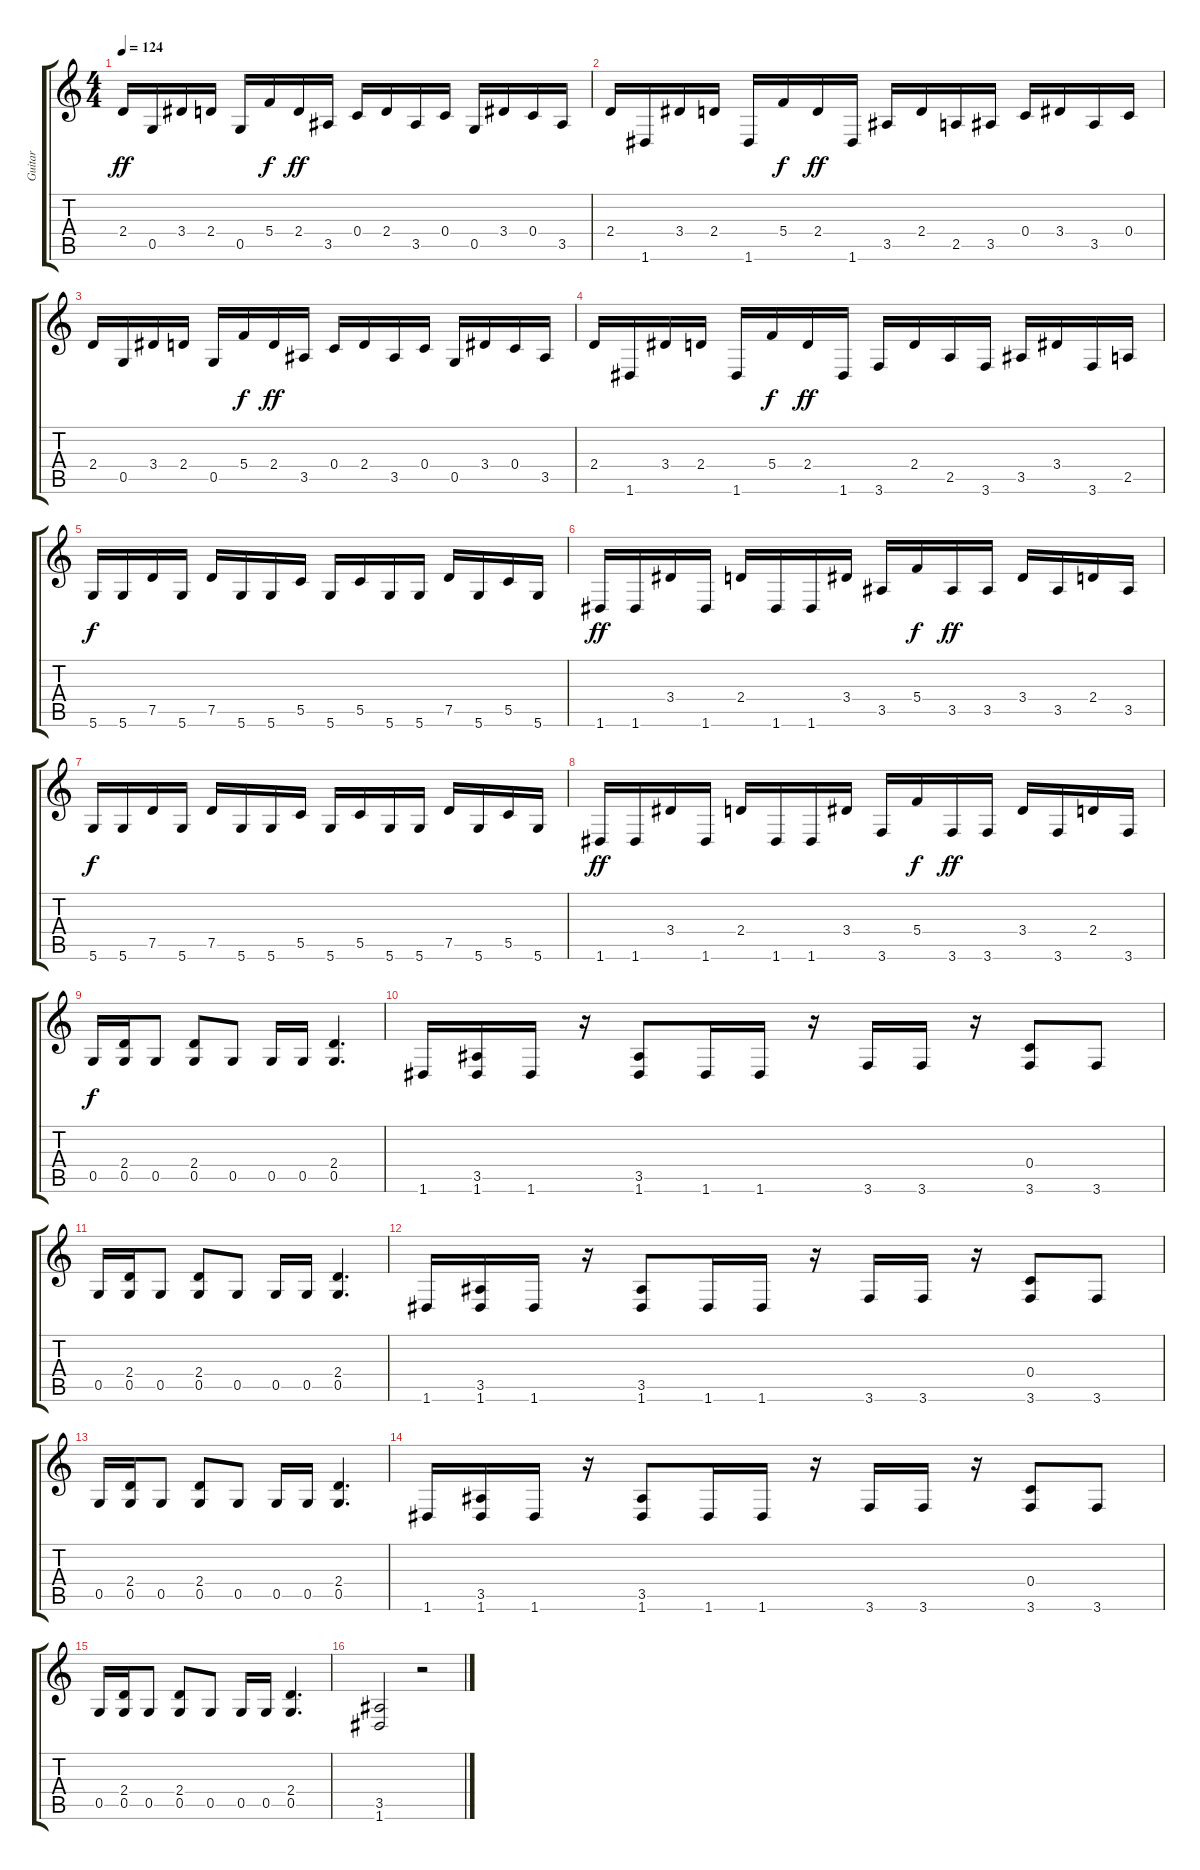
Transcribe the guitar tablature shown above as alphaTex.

\track ("Guitar" "Guitar") {instrument distortionguitar}
\staff {score tabs}
\tuning (D4 A3 F3 C3 G2 D2) {hide}
\ts (4 4)
\tempo 124
\clef g2
\ks c
2.4.16{dy ff} 0.5.16 3.4.16 2.4.16 0.5.16 5.4.16{dy f} 2.4.16{dy ff} 3.5.16 0.4.16 2.4.16 3.5.16 0.4.16 0.5.16 3.4.16 0.4.16 3.5.16 |
2.4.16 1.6.16 3.4.16 2.4.16 1.6.16 5.4.16{dy f} 2.4.16{dy ff} 1.6.16 3.5.16 2.4.16 2.5.16 3.5.16 0.4.16 3.4.16 3.5.16 0.4.16 |
2.4.16 0.5.16 3.4.16 2.4.16 0.5.16 5.4.16{dy f} 2.4.16{dy ff} 3.5.16 0.4.16 2.4.16 3.5.16 0.4.16 0.5.16 3.4.16 0.4.16 3.5.16 |
2.4.16 1.6.16 3.4.16 2.4.16 1.6.16 5.4.16{dy f} 2.4.16{dy ff} 1.6.16 3.6.16 2.4.16 2.5.16 3.6.16 3.5.16 3.4.16 3.6.16 2.5.16 |
5.6.16{dy f} 5.6.16 7.5.16 5.6.16 7.5.16 5.6.16 5.6.16 5.5.16 5.6.16 5.5.16 5.6.16 5.6.16 7.5.16 5.6.16 5.5.16 5.6.16 |
1.6.16{dy ff} 1.6.16 3.4.16 1.6.16 2.4.16 1.6.16 1.6.16 3.4.16 3.5.16 5.4.16{dy f} 3.5.16{dy ff} 3.5.16 3.4.16 3.5.16 2.4.16 3.5.16 |
5.6.16{dy f} 5.6.16 7.5.16 5.6.16 7.5.16 5.6.16 5.6.16 5.5.16 5.6.16 5.5.16 5.6.16 5.6.16 7.5.16 5.6.16 5.5.16 5.6.16 |
1.6.16{dy ff} 1.6.16 3.4.16 1.6.16 2.4.16 1.6.16 1.6.16 3.4.16 3.6.16 5.4.16{dy f} 3.6.16{dy ff} 3.6.16 3.4.16 3.6.16 2.4.16 3.6.16 |
0.5.16{dy f} (2.4 0.5).16 0.5.8 (2.4 0.5).8 0.5.8 0.5.16 0.5.16 (2.4 0.5).4{d} |
1.6.16 (3.5 1.6).16 1.6.16 r.16 (3.5 1.6).8 1.6.16 1.6.16 r.16 3.6.16 3.6.16 r.16 (0.4 3.6).8 3.6.8 |
0.5.16 (2.4 0.5).16 0.5.8 (2.4 0.5).8 0.5.8 0.5.16 0.5.16 (2.4 0.5).4{d} |
1.6.16 (3.5 1.6).16 1.6.16 r.16 (3.5 1.6).8 1.6.16 1.6.16 r.16 3.6.16 3.6.16 r.16 (0.4 3.6).8 3.6.8 |
0.5.16 (2.4 0.5).16 0.5.8 (2.4 0.5).8 0.5.8 0.5.16 0.5.16 (2.4 0.5).4{d} |
1.6.16 (3.5 1.6).16 1.6.16 r.16 (3.5 1.6).8 1.6.16 1.6.16 r.16 3.6.16 3.6.16 r.16 (0.4 3.6).8 3.6.8 |
0.5.16 (2.4 0.5).16 0.5.8 (2.4 0.5).8 0.5.8 0.5.16 0.5.16 (2.4 0.5).4{d} |
(3.5 1.6).2 r.2
